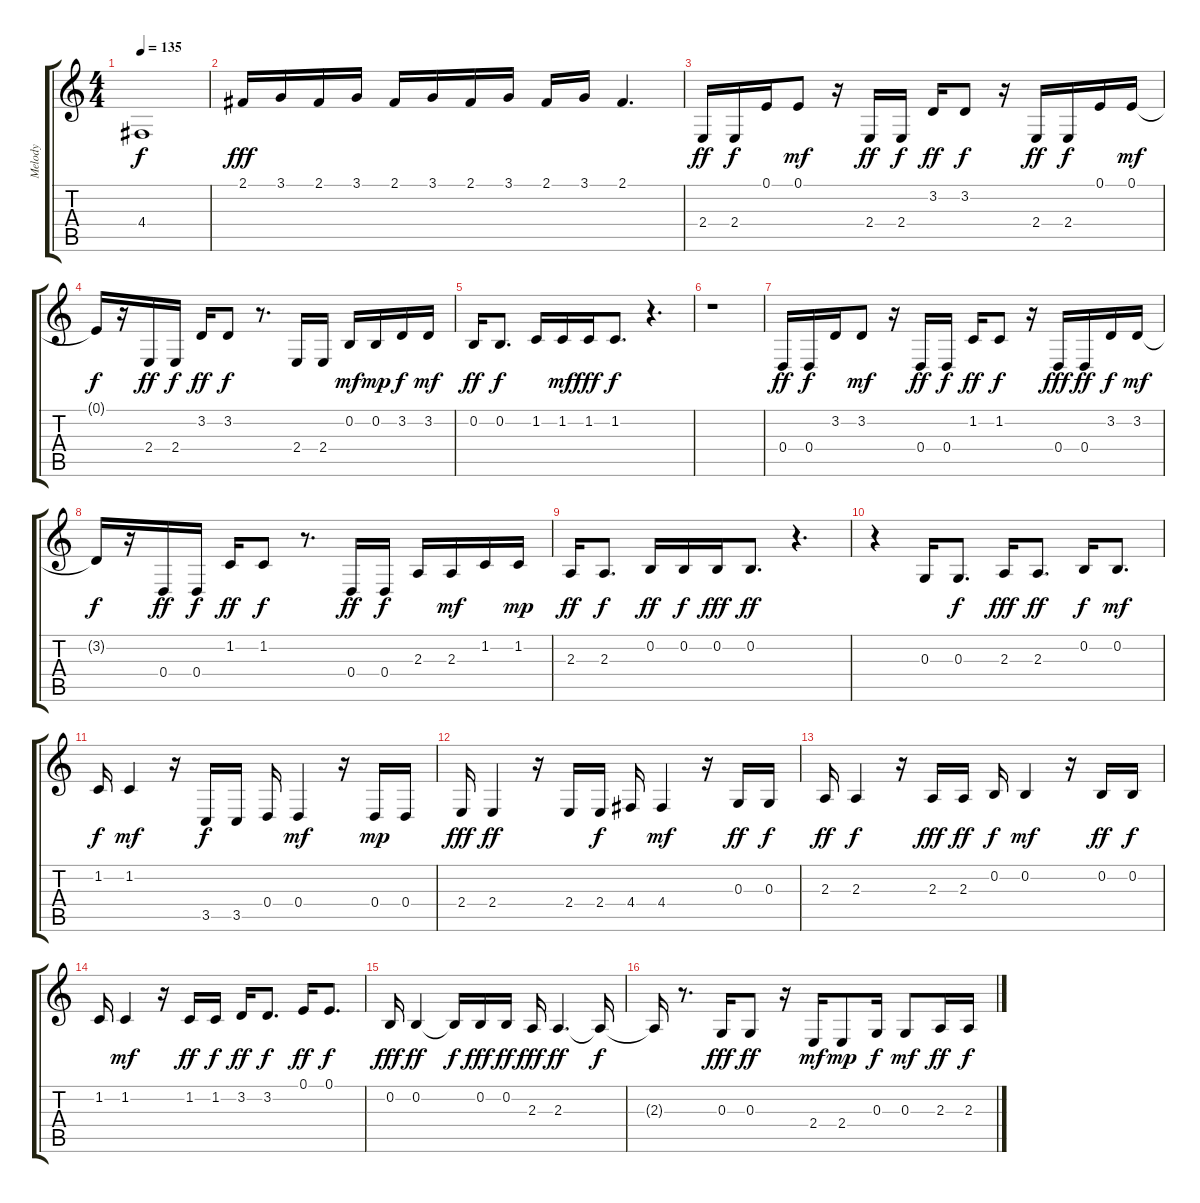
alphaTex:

\track ("Melody" "Melody") {instrument lead8bassandlead}
\staff {score tabs}
\tuning (E4 B3 G3 D3 A2 E2) {hide}
\ts (4 4)
\tempo 135
\clef g2
\ks c
4.4{t}.1{dy f} |
2.1.16{dy fff} 3.1.16 2.1.16 3.1.16 2.1.16 3.1.16 2.1.16 3.1.16 2.1.16 3.1.16 2.1.4{d} |
2.4.16{dy ff} 2.4.16{dy f} 0.1.16 0.1.8{dy mf} r.16 2.4.16{dy ff} 2.4.16{dy f} 3.2.16{dy ff} 3.2.8{dy f} r.16 2.4.16{dy ff} 2.4.16{dy f} 0.1.16 0.1.16{dy mf} |
0.1{t}.16{dy f} r.16 2.4.16{dy ff} 2.4.16{dy f} 3.2.16{dy ff} 3.2.8{dy f} r.8{d} 2.4.16 2.4.16 0.2.16{dy mf} 0.2.16{dy mp} 3.2.16{dy f} 3.2.16{dy mf} |
0.2.16{dy ff} 0.2.8{d dy f} 1.2.16 1.2.16{dy mf} 1.2.16{dy fff} 1.2.8{d dy f} r.4{d} |
r.1 |
0.4.16{dy ff} 0.4.16{dy f} 3.2.16 3.2.8{dy mf} r.16 0.4.16{dy ff} 0.4.16{dy f} 1.2.16{dy ff} 1.2.8{dy f} r.16 0.4.16{dy fff} 0.4.16{dy ff} 3.2.16{dy f} 3.2.16{dy mf} |
3.2{t}.16{dy f} r.16 0.4.16{dy ff} 0.4.16{dy f} 1.2.16{dy ff} 1.2.8{dy f} r.8{d} 0.4.16{dy ff} 0.4.16{dy f} 2.3.16 2.3.16{dy mf} 1.2.16 1.2.16{dy mp} |
2.3.16{dy ff} 2.3.8{d dy f} 0.2.16{dy ff} 0.2.16{dy f} 0.2.16{dy fff} 0.2.8{d dy ff} r.4{d} |
r.4 0.3.16 0.3.8{d dy f} 2.3.16{dy fff} 2.3.8{d dy ff} 0.2.16{dy f} 0.2.8{d dy mf} |
1.2.16{dy f} 1.2.4{dy mf} r.16 3.5.16{dy f} 3.5.16 0.4.16 0.4.4{dy mf} r.16 0.4.16{dy mp} 0.4.16 |
2.4.16{dy fff} 2.4.4{dy ff} r.16 2.4.16 2.4.16{dy f} 4.4.16 4.4.4{dy mf} r.16 0.3.16{dy ff} 0.3.16{dy f} |
2.3.16{dy ff} 2.3.4{dy f} r.16 2.3.16{dy fff} 2.3.16{dy ff} 0.2.16{dy f} 0.2.4{dy mf} r.16 0.2.16{dy ff} 0.2.16{dy f} |
1.2.16 1.2.4{dy mf} r.16 1.2.16{dy ff} 1.2.16{dy f} 3.2.16{dy ff} 3.2.8{d dy f} 0.1.16{dy ff} 0.1.8{d dy f} |
0.2.16{dy fff} 0.2.4{dy ff} 0.2{t}.16{dy f} 0.2.16{dy fff} 0.2.16{dy ff} 2.3.16{dy fff} 2.3.4{d dy ff} 2.3{t}.16{dy f} |
2.3{t}.16 r.8{d} 0.3.16{dy fff} 0.3.8{dy ff} r.16 2.4.16{dy mf} 2.4.8{dy mp} 0.3.16{dy f} 0.3.8{dy mf} 2.3.16{dy ff} 2.3.16{dy f}
